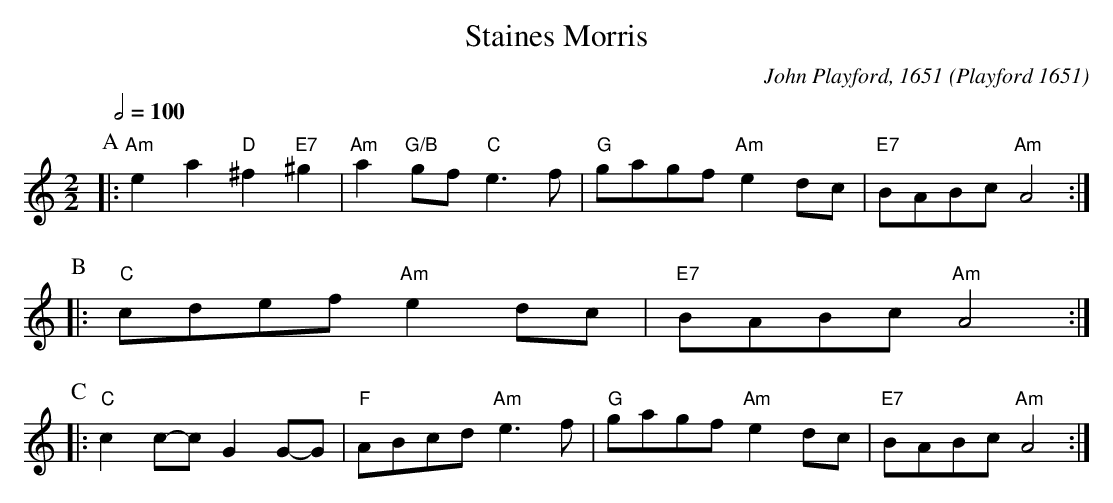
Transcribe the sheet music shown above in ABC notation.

X:1
T:Staines Morris
C:John Playford, 1651
O:Playford 1651
Q:1/2=100
M:2/2
L:1/4
K:Am
P:A
|: "Am"ea "D"^f"E7"^g | "Am"a"G/B"g/f/ "C"e3/f/ | "G"g/a/g/f/ "Am"ed/c/ | "E7"B/A/B/c/ "Am"A2 :|
P:B
|: "C"c/d/e/f/ "Am"ed/c/ | "E7"B/A/B/c/ "Am"A2 :|
P:C
|: "C"cc/-c/ GG/-G/ | "F"A/B/c/d/ "Am"e3/f/ | "G"g/a/g/f/ "Am"ed/c/ | "E7"B/A/B/c/ "Am"A2 :|
